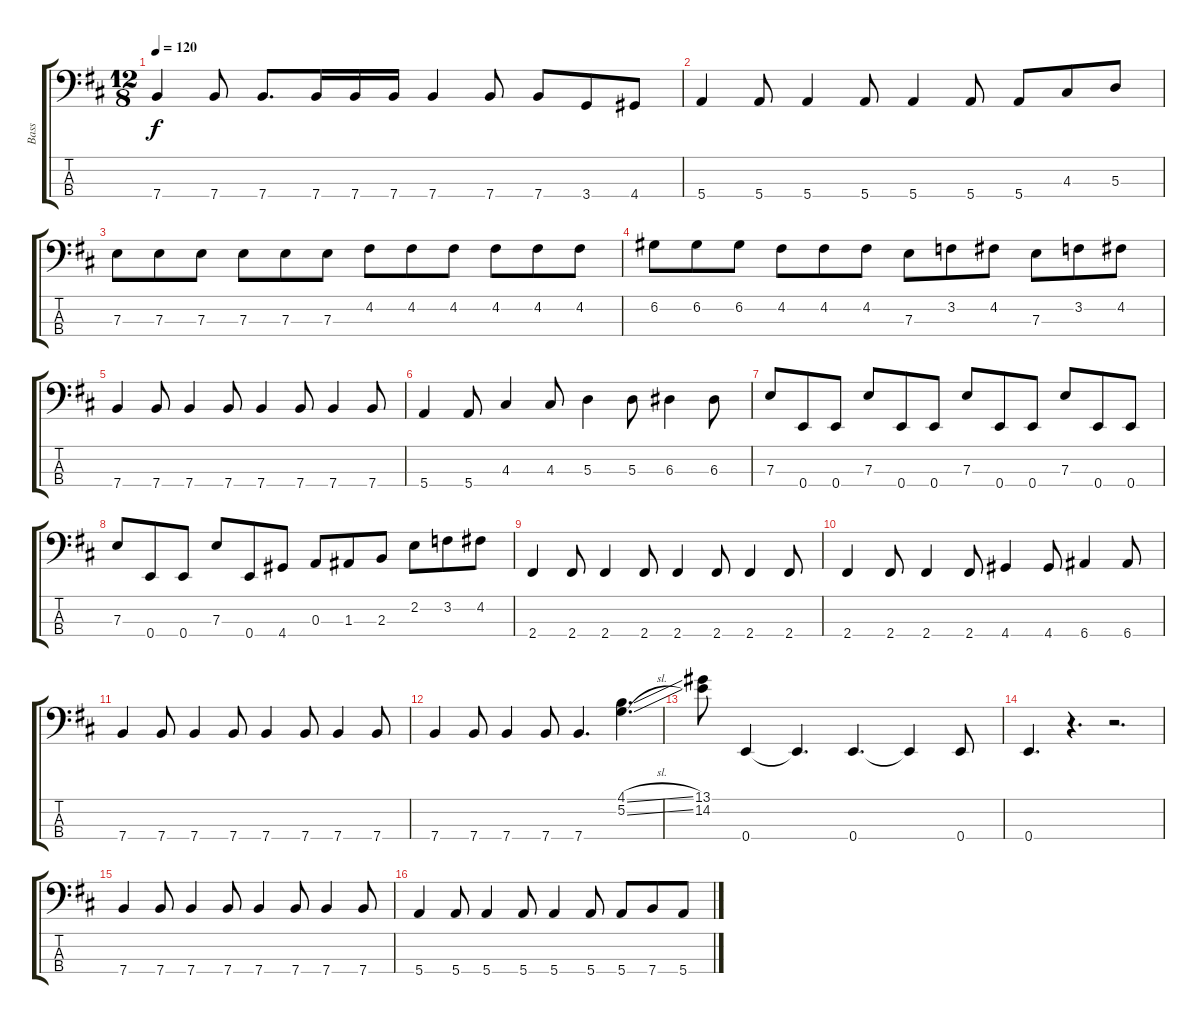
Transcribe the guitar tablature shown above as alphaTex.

\track ("Bass" "Bass") {instrument electricbasspick}
\staff {score tabs}
\tuning (G2 D2 A1 E1) {hide}
\ts (12 8)
\tempo 120
\clef f4
\ks d
7.4.4{dy f} 7.4.8 7.4.8{d} 7.4.16 7.4.16 7.4.16 7.4.4 7.4.8 7.4.8 3.4.8 4.4.8 |
5.4.4 5.4.8 5.4.4 5.4.8 5.4.4 5.4.8 5.4.8 4.3.8 5.3.8 |
7.3.8 7.3.8 7.3.8 7.3.8 7.3.8 7.3.8 4.2.8 4.2.8 4.2.8 4.2.8 4.2.8 4.2.8 |
6.2.8 6.2.8 6.2.8 4.2.8 4.2.8 4.2.8 7.3.8 3.2.8 4.2.8 7.3.8 3.2.8 4.2.8 |
7.4.4 7.4.8 7.4.4 7.4.8 7.4.4 7.4.8 7.4.4 7.4.8 |
5.4.4 5.4.8 4.3.4 4.3.8 5.3.4 5.3.8 6.3.4 6.3.8 |
7.3.8 0.4.8 0.4.8 7.3.8 0.4.8 0.4.8 7.3.8 0.4.8 0.4.8 7.3.8 0.4.8 0.4.8 |
7.3.8 0.4.8 0.4.8 7.3.8 0.4.8 4.4.8 0.3.8 1.3.8 2.3.8 2.2.8 3.2.8 4.2.8 |
2.4.4 2.4.8 2.4.4 2.4.8 2.4.4 2.4.8 2.4.4 2.4.8 |
2.4.4 2.4.8 2.4.4 2.4.8 4.4.4 4.4.8 6.4.4 6.4.8 |
7.4.4 7.4.8 7.4.4 7.4.8 7.4.4 7.4.8 7.4.4 7.4.8 |
7.4.4 7.4.8 7.4.4 7.4.8 7.4.4{d} (4.1{sl} 5.2{sl}).4{d} |
(13.1 14.2).8 0.4.4 0.4{t}.4{d} 0.4.4{d} 0.4{t}.4 0.4.8 |
0.4.4{d} r.4{d} r.2{d} |
7.4.4 7.4.8 7.4.4 7.4.8 7.4.4 7.4.8 7.4.4 7.4.8 |
5.4.4 5.4.8 5.4.4 5.4.8 5.4.4 5.4.8 5.4.8 7.4.8 5.4.8
